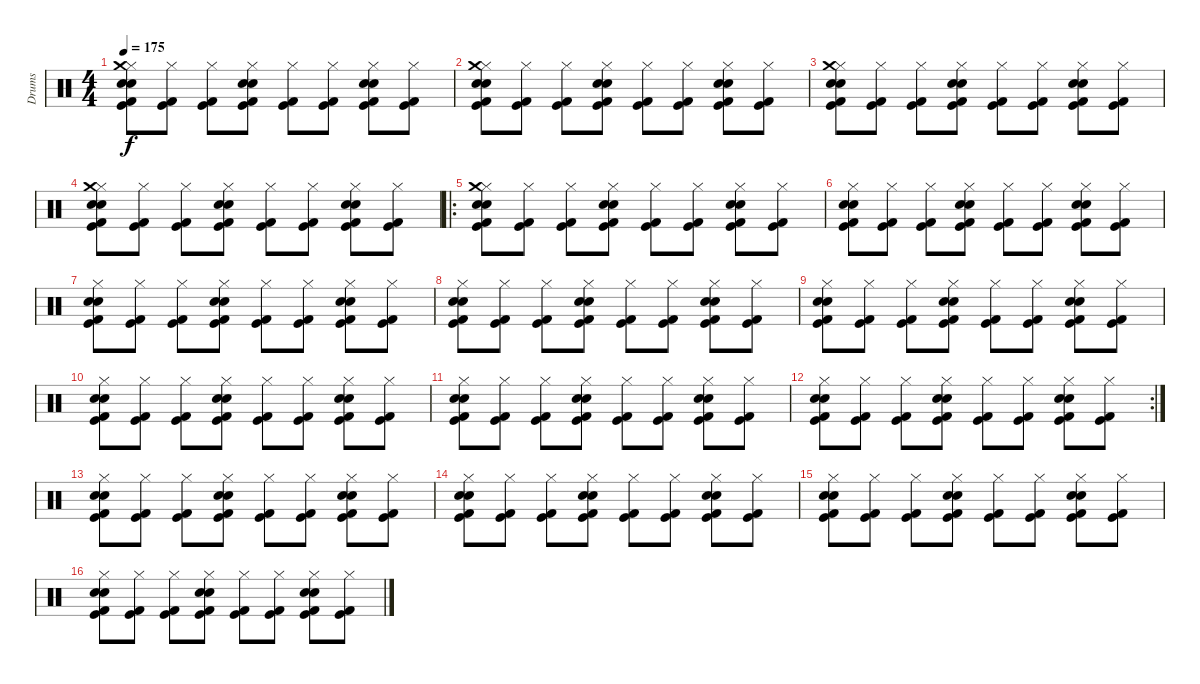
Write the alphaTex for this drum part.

\track ("Drums" "Drums") {instrument percussion}
\staff {score}
\articulation defaults
\ts (4 4)
\tempo 175
\clef neutral
\ks c
("Electric Snare (hit)" "Snare (hit) 2" "Hi-Hat (closed)" "Kick (hit) 2" "Kick (hit)" "Crash medium (hit)").8{dy f} ("Hi-Hat (closed)" "Kick (hit) 2" "Kick (hit)").8 ("Hi-Hat (closed)" "Kick (hit) 2" "Kick (hit)").8 ("Electric Snare (hit)" "Snare (hit) 2" "Hi-Hat (closed)" "Kick (hit) 2" "Kick (hit)").8 ("Hi-Hat (closed)" "Kick (hit) 2" "Kick (hit)").8 ("Hi-Hat (closed)" "Kick (hit) 2" "Kick (hit)").8 ("Electric Snare (hit)" "Snare (hit) 2" "Hi-Hat (closed)" "Kick (hit) 2" "Kick (hit)").8 ("Hi-Hat (closed)" "Kick (hit) 2" "Kick (hit)").8 |
("Electric Snare (hit)" "Snare (hit) 2" "Hi-Hat (closed)" "Kick (hit) 2" "Kick (hit)" "Crash medium (hit)").8 ("Hi-Hat (closed)" "Kick (hit) 2" "Kick (hit)").8 ("Hi-Hat (closed)" "Kick (hit) 2" "Kick (hit)").8 ("Electric Snare (hit)" "Snare (hit) 2" "Hi-Hat (closed)" "Kick (hit) 2" "Kick (hit)").8 ("Hi-Hat (closed)" "Kick (hit) 2" "Kick (hit)").8 ("Hi-Hat (closed)" "Kick (hit) 2" "Kick (hit)").8 ("Electric Snare (hit)" "Snare (hit) 2" "Hi-Hat (closed)" "Kick (hit) 2" "Kick (hit)").8 ("Hi-Hat (closed)" "Kick (hit) 2" "Kick (hit)").8 |
("Electric Snare (hit)" "Snare (hit) 2" "Hi-Hat (closed)" "Kick (hit) 2" "Kick (hit)" "Crash medium (hit)").8 ("Hi-Hat (closed)" "Kick (hit) 2" "Kick (hit)").8 ("Hi-Hat (closed)" "Kick (hit) 2" "Kick (hit)").8 ("Electric Snare (hit)" "Snare (hit) 2" "Hi-Hat (closed)" "Kick (hit) 2" "Kick (hit)").8 ("Hi-Hat (closed)" "Kick (hit) 2" "Kick (hit)").8 ("Hi-Hat (closed)" "Kick (hit) 2" "Kick (hit)").8 ("Electric Snare (hit)" "Snare (hit) 2" "Hi-Hat (closed)" "Kick (hit) 2" "Kick (hit)").8 ("Hi-Hat (closed)" "Kick (hit) 2" "Kick (hit)").8 |
("Electric Snare (hit)" "Snare (hit) 2" "Hi-Hat (closed)" "Kick (hit) 2" "Kick (hit)" "Crash medium (hit)").8 ("Hi-Hat (closed)" "Kick (hit) 2" "Kick (hit)").8 ("Hi-Hat (closed)" "Kick (hit) 2" "Kick (hit)").8 ("Electric Snare (hit)" "Snare (hit) 2" "Hi-Hat (closed)" "Kick (hit) 2" "Kick (hit)").8 ("Hi-Hat (closed)" "Kick (hit) 2" "Kick (hit)").8 ("Hi-Hat (closed)" "Kick (hit) 2" "Kick (hit)").8 ("Electric Snare (hit)" "Snare (hit) 2" "Hi-Hat (closed)" "Kick (hit) 2" "Kick (hit)").8 ("Hi-Hat (closed)" "Kick (hit) 2" "Kick (hit)").8 |
\ro
("Electric Snare (hit)" "Snare (hit) 2" "Hi-Hat (closed)" "Kick (hit) 2" "Kick (hit)" "Crash medium (hit)").8 ("Hi-Hat (closed)" "Kick (hit) 2" "Kick (hit)").8 ("Hi-Hat (closed)" "Kick (hit) 2" "Kick (hit)").8 ("Electric Snare (hit)" "Snare (hit) 2" "Hi-Hat (closed)" "Kick (hit) 2" "Kick (hit)").8 ("Hi-Hat (closed)" "Kick (hit) 2" "Kick (hit)").8 ("Hi-Hat (closed)" "Kick (hit) 2" "Kick (hit)").8 ("Electric Snare (hit)" "Snare (hit) 2" "Hi-Hat (closed)" "Kick (hit) 2" "Kick (hit)").8 ("Hi-Hat (closed)" "Kick (hit) 2" "Kick (hit)").8 |
("Electric Snare (hit)" "Snare (hit) 2" "Hi-Hat (closed)" "Kick (hit) 2" "Kick (hit)").8 ("Hi-Hat (closed)" "Kick (hit) 2" "Kick (hit)").8 ("Hi-Hat (closed)" "Kick (hit) 2" "Kick (hit)").8 ("Electric Snare (hit)" "Snare (hit) 2" "Hi-Hat (closed)" "Kick (hit) 2" "Kick (hit)").8 ("Hi-Hat (closed)" "Kick (hit) 2" "Kick (hit)").8 ("Hi-Hat (closed)" "Kick (hit) 2" "Kick (hit)").8 ("Electric Snare (hit)" "Snare (hit) 2" "Hi-Hat (closed)" "Kick (hit) 2" "Kick (hit)").8 ("Hi-Hat (closed)" "Kick (hit) 2" "Kick (hit)").8 |
("Electric Snare (hit)" "Snare (hit) 2" "Hi-Hat (closed)" "Kick (hit) 2" "Kick (hit)").8 ("Hi-Hat (closed)" "Kick (hit) 2" "Kick (hit)").8 ("Hi-Hat (closed)" "Kick (hit) 2" "Kick (hit)").8 ("Electric Snare (hit)" "Snare (hit) 2" "Hi-Hat (closed)" "Kick (hit) 2" "Kick (hit)").8 ("Hi-Hat (closed)" "Kick (hit) 2" "Kick (hit)").8 ("Hi-Hat (closed)" "Kick (hit) 2" "Kick (hit)").8 ("Electric Snare (hit)" "Snare (hit) 2" "Hi-Hat (closed)" "Kick (hit) 2" "Kick (hit)").8 ("Hi-Hat (closed)" "Kick (hit) 2" "Kick (hit)").8 |
("Electric Snare (hit)" "Snare (hit) 2" "Hi-Hat (closed)" "Kick (hit) 2" "Kick (hit)").8 ("Hi-Hat (closed)" "Kick (hit) 2" "Kick (hit)").8 ("Hi-Hat (closed)" "Kick (hit) 2" "Kick (hit)").8 ("Electric Snare (hit)" "Snare (hit) 2" "Hi-Hat (closed)" "Kick (hit) 2" "Kick (hit)").8 ("Hi-Hat (closed)" "Kick (hit) 2" "Kick (hit)").8 ("Hi-Hat (closed)" "Kick (hit) 2" "Kick (hit)").8 ("Electric Snare (hit)" "Snare (hit) 2" "Hi-Hat (closed)" "Kick (hit) 2" "Kick (hit)").8 ("Hi-Hat (closed)" "Kick (hit) 2" "Kick (hit)").8 |
("Electric Snare (hit)" "Snare (hit) 2" "Hi-Hat (closed)" "Kick (hit) 2" "Kick (hit)").8 ("Hi-Hat (closed)" "Kick (hit) 2" "Kick (hit)").8 ("Hi-Hat (closed)" "Kick (hit) 2" "Kick (hit)").8 ("Electric Snare (hit)" "Snare (hit) 2" "Hi-Hat (closed)" "Kick (hit) 2" "Kick (hit)").8 ("Hi-Hat (closed)" "Kick (hit) 2" "Kick (hit)").8 ("Hi-Hat (closed)" "Kick (hit) 2" "Kick (hit)").8 ("Electric Snare (hit)" "Snare (hit) 2" "Hi-Hat (closed)" "Kick (hit) 2" "Kick (hit)").8 ("Hi-Hat (closed)" "Kick (hit) 2" "Kick (hit)").8 |
("Electric Snare (hit)" "Snare (hit) 2" "Hi-Hat (closed)" "Kick (hit) 2" "Kick (hit)").8 ("Hi-Hat (closed)" "Kick (hit) 2" "Kick (hit)").8 ("Hi-Hat (closed)" "Kick (hit) 2" "Kick (hit)").8 ("Electric Snare (hit)" "Snare (hit) 2" "Hi-Hat (closed)" "Kick (hit) 2" "Kick (hit)").8 ("Hi-Hat (closed)" "Kick (hit) 2" "Kick (hit)").8 ("Hi-Hat (closed)" "Kick (hit) 2" "Kick (hit)").8 ("Electric Snare (hit)" "Snare (hit) 2" "Hi-Hat (closed)" "Kick (hit) 2" "Kick (hit)").8 ("Hi-Hat (closed)" "Kick (hit) 2" "Kick (hit)").8 |
("Electric Snare (hit)" "Snare (hit) 2" "Hi-Hat (closed)" "Kick (hit) 2" "Kick (hit)").8 ("Hi-Hat (closed)" "Kick (hit) 2" "Kick (hit)").8 ("Hi-Hat (closed)" "Kick (hit) 2" "Kick (hit)").8 ("Electric Snare (hit)" "Snare (hit) 2" "Hi-Hat (closed)" "Kick (hit) 2" "Kick (hit)").8 ("Hi-Hat (closed)" "Kick (hit) 2" "Kick (hit)").8 ("Hi-Hat (closed)" "Kick (hit) 2" "Kick (hit)").8 ("Electric Snare (hit)" "Snare (hit) 2" "Hi-Hat (closed)" "Kick (hit) 2" "Kick (hit)").8 ("Hi-Hat (closed)" "Kick (hit) 2" "Kick (hit)").8 |
\rc 2
("Electric Snare (hit)" "Snare (hit) 2" "Hi-Hat (closed)" "Kick (hit) 2" "Kick (hit)").8 ("Hi-Hat (closed)" "Kick (hit) 2" "Kick (hit)").8 ("Hi-Hat (closed)" "Kick (hit) 2" "Kick (hit)").8 ("Electric Snare (hit)" "Snare (hit) 2" "Hi-Hat (closed)" "Kick (hit) 2" "Kick (hit)").8 ("Hi-Hat (closed)" "Kick (hit) 2" "Kick (hit)").8 ("Hi-Hat (closed)" "Kick (hit) 2" "Kick (hit)").8 ("Electric Snare (hit)" "Snare (hit) 2" "Hi-Hat (closed)" "Kick (hit) 2" "Kick (hit)").8 ("Hi-Hat (closed)" "Kick (hit) 2" "Kick (hit)").8 |
("Electric Snare (hit)" "Snare (hit) 2" "Hi-Hat (closed)" "Kick (hit) 2" "Kick (hit)").8 ("Hi-Hat (closed)" "Kick (hit) 2" "Kick (hit)").8 ("Hi-Hat (closed)" "Kick (hit) 2" "Kick (hit)").8 ("Electric Snare (hit)" "Snare (hit) 2" "Hi-Hat (closed)" "Kick (hit) 2" "Kick (hit)").8 ("Hi-Hat (closed)" "Kick (hit) 2" "Kick (hit)").8 ("Hi-Hat (closed)" "Kick (hit) 2" "Kick (hit)").8 ("Electric Snare (hit)" "Snare (hit) 2" "Hi-Hat (closed)" "Kick (hit) 2" "Kick (hit)").8 ("Hi-Hat (closed)" "Kick (hit) 2" "Kick (hit)").8 |
("Electric Snare (hit)" "Snare (hit) 2" "Hi-Hat (closed)" "Kick (hit) 2" "Kick (hit)").8 ("Hi-Hat (closed)" "Kick (hit) 2" "Kick (hit)").8 ("Hi-Hat (closed)" "Kick (hit) 2" "Kick (hit)").8 ("Electric Snare (hit)" "Snare (hit) 2" "Hi-Hat (closed)" "Kick (hit) 2" "Kick (hit)").8 ("Hi-Hat (closed)" "Kick (hit) 2" "Kick (hit)").8 ("Hi-Hat (closed)" "Kick (hit) 2" "Kick (hit)").8 ("Electric Snare (hit)" "Snare (hit) 2" "Hi-Hat (closed)" "Kick (hit) 2" "Kick (hit)").8 ("Hi-Hat (closed)" "Kick (hit) 2" "Kick (hit)").8 |
("Electric Snare (hit)" "Snare (hit) 2" "Hi-Hat (closed)" "Kick (hit) 2" "Kick (hit)").8 ("Hi-Hat (closed)" "Kick (hit) 2" "Kick (hit)").8 ("Hi-Hat (closed)" "Kick (hit) 2" "Kick (hit)").8 ("Electric Snare (hit)" "Snare (hit) 2" "Hi-Hat (closed)" "Kick (hit) 2" "Kick (hit)").8 ("Hi-Hat (closed)" "Kick (hit) 2" "Kick (hit)").8 ("Hi-Hat (closed)" "Kick (hit) 2" "Kick (hit)").8 ("Electric Snare (hit)" "Snare (hit) 2" "Hi-Hat (closed)" "Kick (hit) 2" "Kick (hit)").8 ("Hi-Hat (closed)" "Kick (hit) 2" "Kick (hit)").8 |
("Electric Snare (hit)" "Snare (hit) 2" "Hi-Hat (closed)" "Kick (hit) 2" "Kick (hit)").8 ("Hi-Hat (closed)" "Kick (hit) 2" "Kick (hit)").8 ("Hi-Hat (closed)" "Kick (hit) 2" "Kick (hit)").8 ("Electric Snare (hit)" "Snare (hit) 2" "Hi-Hat (closed)" "Kick (hit) 2" "Kick (hit)").8 ("Hi-Hat (closed)" "Kick (hit) 2" "Kick (hit)").8 ("Hi-Hat (closed)" "Kick (hit) 2" "Kick (hit)").8 ("Electric Snare (hit)" "Snare (hit) 2" "Hi-Hat (closed)" "Kick (hit) 2" "Kick (hit)").8 ("Hi-Hat (closed)" "Kick (hit) 2" "Kick (hit)").8
